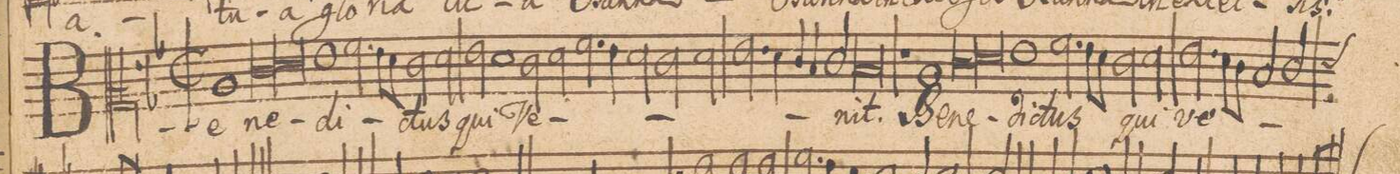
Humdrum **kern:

**kern	**text
*I"ALTVS.	*
*clefC2	*
*k[b-]	*
*met(C|)	*
*M2/1	*
1c	Be-
*lig	*
1e	-ne-
=42-	=42-
1f	.
*Xlig	*
1g	-di-
=43-	=43-
2.a\	.
8g\L	.
8f\J	.
2e\	.
2f\	-ctus
=44-	=44-
2g\	qui
1f	.
2e\	Ve-
=45-	=45-
2f\	.
2.a\	.
4g\	.
2f\	.
=46-	=46-
2e\	.
2f\	.
2.g\	.
4f\	.
=47-	=47-
4e/	.
4d/	.
2e/	.
0d	-nit.
=48-	=48-
1r	.
=49-	=49-
1c	Be-
*lig	*
1e	-ne-
=50-	=50-
1f	.
*Xlig	*
1g	-di-
=51-	=51-
2.a\	-ctus
8g\L	.
8f\J	.
2e\	.
2f\	qui
=52-	=52-
2.g\	ve-
8f\L	.
8e\J	.
2d/	.
*custos:f	*
2e/	.
=53-	=53-
*-	*-
